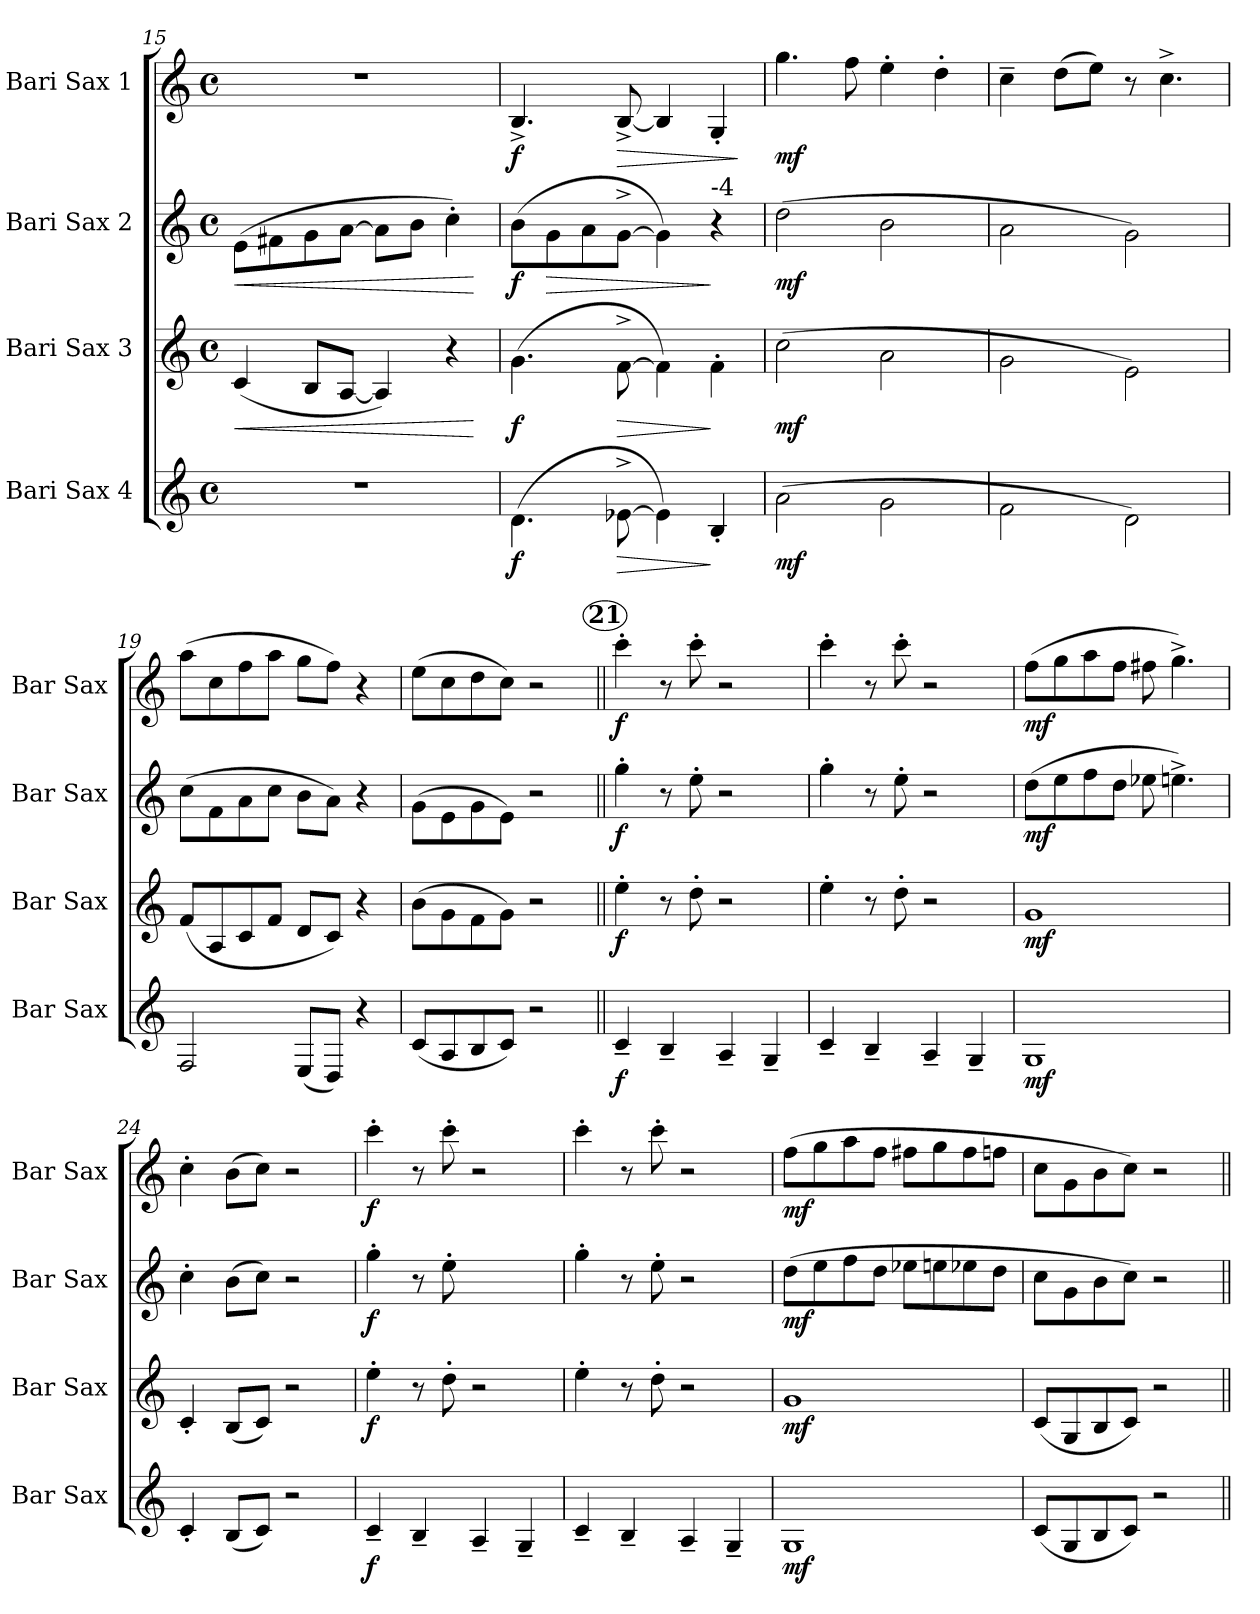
**kern	**dynam	**kern	**dynam	**kern	**dynam	**kern	**dynam
*part4	*part4	*part3	*part3	*part2	*part2	*part1	*part1
*staff4	*staff4	*staff3	*staff3	*staff2	*staff2	*staff1	*staff1
*I"Bari Sax 4	*	*I"Bari Sax 3	*	*I"Bari Sax 2	*	*I"Bari Sax 1	*
*I'Bar Sax	*	*I'Bar Sax	*	*I'Bar Sax	*	*I'Bar Sax	*
!!LO:LB:g=z
*clefG2	*	*clefG2	*	*clefG2	*	*clefG2	*
*ITrd12c21	*	*ITrd12c21	*	*ITrd12c21	*	*ITrd12c21	*
*k[]	*	*k[]	*	*k[]	*	*k[]	*
*C:	*	*C:	*	*C:	*	*C:	*
*M4/4	*	*M4/4	*	*M4/4	*	*M4/4	*
*met(c)	*	*met(c)	*	*met(c)	*	*met(c)	*
=15	=15	=15	=15	=15	=15	=15	=15
!	!	!	!LO:HP:b	!	!LO:HP:b	!	!
1r	.	(<4C/	<	(>8E\L	<	1r	.
.	.	.	.	8F#X\	.	.	.
.	.	8BB/L	.	8G\	.	.	.
.	.	[8AA/J	.	[8A\J	.	.	.
.	.	4AA/])	.	8A\L]	.	.	.
.	.	.	.	8B\J	.	.	.
.	.	4r	.	4c'>\)	.	.	.
.	.	.	[	.	[	.	.
=16	=16	=16	=16	=16	=16	=16	=16
!	!LO:DY:b	!	!LO:DY:b	!	!LO:DY:b	!	!LO:DY:b
(>4.D\	f	(>4.G\	f	(>8B\L	f	4.BB^</	f
!	!	!	!	!	!LO:HP:b	!	!
.	.	.	.	8G\	>	.	.
.	.	.	.	8A\	.	.	.
!	!LO:HP:b	!	!LO:HP:b	!	!	!	!LO:HP:b
[8E-X^>\	>	[8F^>\	>	[8G^>\J	.	[8BB^</	>
4E-\])	.	4F\])	.	4G\])	.	4BB/]	.
!	!	!	!	!LO:TX:a:t=-4	!	!	!
4BB'</	]	4F'>\	]	4r	]	4GG'</	.
.	.	.	.	.	.	.	]
=17	=17	=17	=17	=17	=17	=17	=17
!	!LO:DY:b	!	!LO:DY:b	!	!LO:DY:b	!	!LO:DY:b
(>2A\	mf	(>2c\	mf	(>2d\	mf	4.g\	mf
.	.	.	.	.	.	8f\	.
2G\	.	2A\	.	2B\	.	4e'>\	.
.	.	.	.	.	.	4d'>\	.
=18	=18	=18	=18	=18	=18	=18	=18
2F\	.	2G\	.	2A\	.	4c~>\	.
.	.	.	.	.	.	(>8d\L	.
.	.	.	.	.	.	8e\J)	.
2D\)	.	2E\)	.	2G\)	.	8r	.
.	.	.	.	.	.	4.c^>\	.
=19	=19	=19	=19	=19	=19	=19	=19
2FF/	.	(<8F/L	.	(>8c\L	.	(>8a\L	.
.	.	8AA/	.	8F\	.	8c\	.
.	.	8C/	.	8A\	.	8f\	.
.	.	8F/J	.	8c\J	.	8a\J	.
(<8EE/L	.	8D/L	.	8B\L	.	8g\L	.
8DD/J)	.	8C/J)	.	8A\J)	.	8f\J)	.
4r	.	4r	.	4r	.	4r	.
=20	=20	=20	=20	=20	=20	=20	=20
(<8C/L	.	(>8B\L	.	(>8G\L	.	(>8e\L	.
8AA/	.	8G\	.	8E\	.	8c\	.
8BB/	.	8F\	.	8G\	.	8d\	.
8C/J)	.	8G\J)	.	8E\J)	.	8c\J)	.
2r	.	2r	.	2r	.	2r	.
!!LO:REH:place=s1:a:enc=circle:fs=12:t=21
=21||	=21||	=21||	=21||	=21||	=21||	=21||	=21||
!	!LO:DY:b	!	!LO:DY:b	!	!LO:DY:b	!	!LO:DY:b
4C~</	f	4e'>\	f	4g'>\	f	4cc'>\	f
4BB~</	.	8r	.	8r	.	8r	.
.	.	8d'>\	.	8e'>\	.	8cc'>\	.
4AA~</	.	2r	.	2r	.	2r	.
4GG~</	.	.	.	.	.	.	.
=22	=22	=22	=22	=22	=22	=22	=22
4C~</	.	4e'>\	.	4g'>\	.	4cc'>\	.
4BB~</	.	8r	.	8r	.	8r	.
.	.	8d'>\	.	8e'>\	.	8cc'>\	.
4AA~</	.	2r	.	2r	.	2r	.
4GG~</	.	.	.	.	.	.	.
!!LO:PB:g=z
=23	=23	=23	=23	=23	=23	=23	=23
!	!LO:DY:b	!	!LO:DY:b	!	!LO:DY:b	!	!LO:DY:b
1GG	mf	1G	mf	(>8d\L	mf	(>8f\L	mf
.	.	.	.	8e\	.	8g\	.
.	.	.	.	8f\	.	8a\	.
.	.	.	.	8d\J	.	8f\J	.
.	.	.	.	8e-X\	.	8f#X\	.
.	.	.	.	4.en^>\)	.	4.g^>\)	.
=24	=24	=24	=24	=24	=24	=24	=24
4C'</	.	4C'</	.	4c'>\	.	4c'>\	.
(<8BB/L	.	(<8BB/L	.	(>8B\L	.	(>8B\L	.
8C/J)	.	8C/J)	.	8c\J)	.	8c\J)	.
2r	.	2r	.	2r	.	2r	.
=25	=25	=25	=25	=25	=25	=25	=25
!	!LO:DY:b	!	!LO:DY:b	!	!LO:DY:b	!	!LO:DY:b
4C~</	f	4e'>\	f	4g'>\	f	4cc'>\	f
4BB~</	.	8r	.	8r	.	8r	.
.	.	8d'>\	.	8e'>\	.	8cc'>\	.
4AA~</	.	2r	.	2ryy	.	2r	.
4GG~</	.	.	.	.	.	.	.
=26	=26	=26	=26	=26	=26	=26	=26
4C~</	.	4e'>\	.	4g'>\	.	4cc'>\	.
4BB~</	.	8r	.	8r	.	8r	.
.	.	8d'>\	.	8e'>\	.	8cc'>\	.
4AA~</	.	2r	.	2r	.	2r	.
4GG~</	.	.	.	.	.	.	.
=27	=27	=27	=27	=27	=27	=27	=27
!	!LO:DY:b	!	!LO:DY:b	!	!LO:DY:b	!	!LO:DY:b
1GG	mf	1G	mf	(>8d\L	mf	(>8f\L	mf
.	.	.	.	8e\	.	8g\	.
.	.	.	.	8f\	.	8a\	.
.	.	.	.	8d\J	.	8f\J	.
.	.	.	.	8e-X\L	.	8f#X\L	.
.	.	.	.	8en\	.	8g\	.
.	.	.	.	8e-X\	.	8f#\	.
.	.	.	.	8d\J	.	8fn\J	.
=28	=28	=28	=28	=28	=28	=28	=28
(<8C/L	.	(<8C/L	.	8c\L	.	8c\L	.
8GG/	.	8GG/	.	8G\	.	8G\	.
8BB/	.	8BB/	.	8B\	.	8B\	.
8C/J)	.	8C/J)	.	8c\J)	.	8c\J)	.
2r	.	2r	.	2r	.	2r	.
=||	=||	=||	=||	=||	=||	=||	=||
*-	*-	*-	*-	*-	*-	*-	*-
